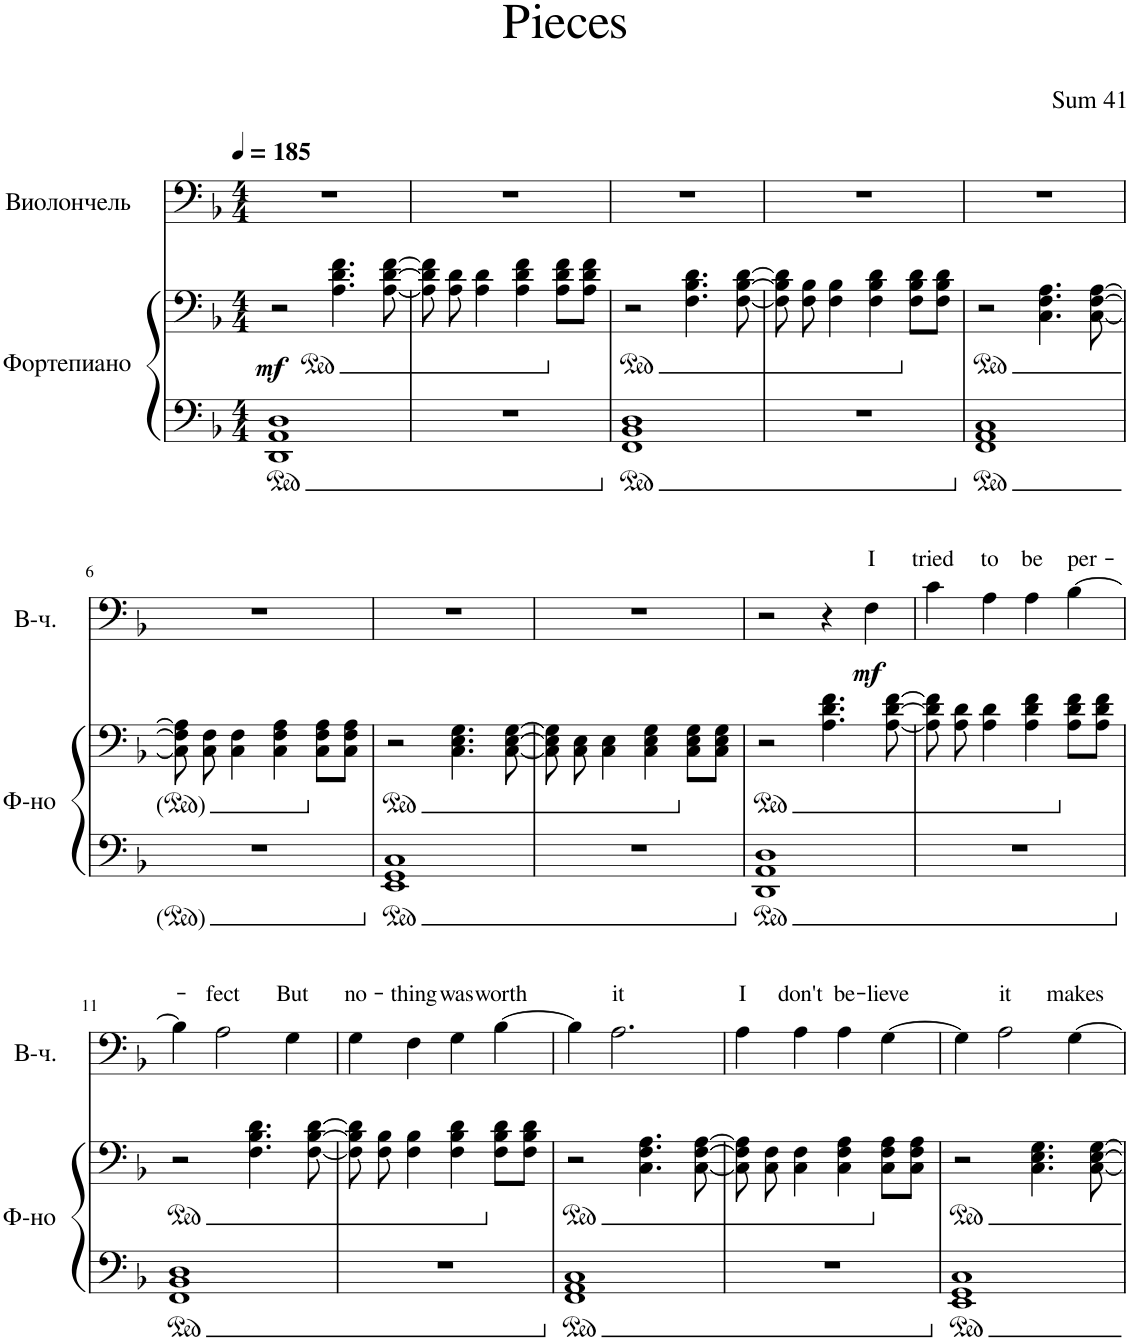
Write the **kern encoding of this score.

**kern	**kern	**dynam	**kern	**text	**dynam
*part2	*part2	*part2	*part1	*part1	*part1
*staff3	*staff2	*staff2/3	*staff1	*staff1	*staff1
*I"Фортепиано	*	*	*I"Виолончель	*	*
*clefF4	*clefF4	*	*clefF4	*	*
*k[b-]	*k[b-]	*	*k[b-]	*	*
*M4/4	*M4/4	*	*M4/4	*	*
*MM185	*MM185	*	*MM185	*	*
*	*ped	*	*	*	*
=1	=1	=1	=1	=1	=1
!	!	!LO:DY:a=2	!	!	!
1DD 1AA 1D	2r	mf	1r	.	.
.	4.A\ 4.d\ 4.f\	.	.	.	.
.	[8A\ [8d\ [8f\	.	.	.	.
=2	=2	=2	=2	=2	=2
1r	8A\] 8d\] 8f\]	.	1r	.	.
.	8A\ 8d\	.	.	.	.
.	4A\ 4d\	.	.	.	.
.	4A\ 4d\ 4f\	.	.	.	.
*	*Xped	*	*	*	*
.	8A\ 8d\ 8f\L	.	.	.	.
.	8A\ 8d\ 8f\J	.	.	.	.
=3	=3	=3	=3	=3	=3
*	*ped	*	*	*	*
1FF 1BB- 1D	2r	.	1r	.	.
.	4.F\ 4.B-\ 4.d\	.	.	.	.
.	[8F\ [8B-\ [8d\	.	.	.	.
=4	=4	=4	=4	=4	=4
1r	8F\] 8B-\] 8d\]	.	1r	.	.
.	8F\ 8B-\	.	.	.	.
.	4F\ 4B-\	.	.	.	.
.	4F\ 4B-\ 4d\	.	.	.	.
*	*Xped	*	*	*	*
.	8F\ 8B-\ 8d\L	.	.	.	.
.	8F\ 8B-\ 8d\J	.	.	.	.
=5	=5	=5	=5	=5	=5
*	*ped	*	*	*	*
1FF 1AA 1C	2r	.	1r	.	.
.	4.C\ 4.F\ 4.A\	.	.	.	.
.	[8C\ [8F\ [8A\	.	.	.	.
!!LO:LB:g=z
=6	=6	=6	=6	=6	=6
1r	8C\] 8F\] 8A\]	.	1r	.	.
.	8C\ 8F\	.	.	.	.
.	4C\ 4F\	.	.	.	.
.	4C\ 4F\ 4A\	.	.	.	.
*	*Xped	*	*	*	*
.	8C\ 8F\ 8A\L	.	.	.	.
.	8C\ 8F\ 8A\J	.	.	.	.
=7	=7	=7	=7	=7	=7
*	*ped	*	*	*	*
1EE 1GG 1C	2r	.	1r	.	.
.	4.C\ 4.E\ 4.G\	.	.	.	.
.	[8C\ [8E\ [8G\	.	.	.	.
=8	=8	=8	=8	=8	=8
1r	8C\] 8E\] 8G\]	.	1r	.	.
.	8C\ 8E\	.	.	.	.
.	4C\ 4E\	.	.	.	.
.	4C\ 4E\ 4G\	.	.	.	.
*	*Xped	*	*	*	*
.	8C\ 8E\ 8G\L	.	.	.	.
.	8C\ 8E\ 8G\J	.	.	.	.
=9	=9	=9	=9	=9	=9
*	*ped	*	*	*	*
1DD 1AA 1D	2r	.	2r	.	.
.	4.A\ 4.d\ 4.f\	.	4r	.	.
!	!	!	!	!LO:LY:a	!LO:DY:b
.	.	.	4F\	I	mf
.	[8A\ [8d\ [8f\	.	.	.	.
=10	=10	=10	=10	=10	=10
!	!	!	!	!LO:LY:a	!
1r	8A\] 8d\] 8f\]	.	4c\	tried	.
.	8A\ 8d\	.	.	.	.
!	!	!	!	!LO:LY:a	!
.	4A\ 4d\	.	4A\	to	.
!	!	!	!	!LO:LY:a	!
.	4A\ 4d\ 4f\	.	4A\	be	.
*	*Xped	*	*	*	*
!	!	!	!	!LO:LY:a	!
.	8A\ 8d\ 8f\L	.	[4B-\	per-	.
.	8A\ 8d\ 8f\J	.	.	.	.
!!LO:LB:g=z
=11	=11	=11	=11	=11	=11
*	*ped	*	*	*	*
1FF 1BB- 1D	2r	.	4B-\]	.	.
!	!	!	!	!LO:LY:a	!
.	.	.	2A\	-fect	.
.	4.F\ 4.B-\ 4.d\	.	.	.	.
!	!	!	!	!LO:LY:a	!
.	.	.	4G\	But	.
.	[8F\ [8B-\ [8d\	.	.	.	.
=12	=12	=12	=12	=12	=12
!	!	!	!	!LO:LY:a	!
1r	8F\] 8B-\] 8d\]	.	4G\	no-	.
.	8F\ 8B-\	.	.	.	.
!	!	!	!	!LO:LY:a	!
.	4F\ 4B-\	.	4F\	-thing	.
!	!	!	!	!LO:LY:a	!
.	4F\ 4B-\ 4d\	.	4G\	was	.
*	*Xped	*	*	*	*
!	!	!	!	!LO:LY:a	!
.	8F\ 8B-\ 8d\L	.	[4B-\	worth	.
.	8F\ 8B-\ 8d\J	.	.	.	.
=13	=13	=13	=13	=13	=13
*	*ped	*	*	*	*
1FF 1AA 1C	2r	.	4B-\]	.	.
!	!	!	!	!LO:LY:a	!
.	.	.	2.A\	it	.
.	4.C\ 4.F\ 4.A\	.	.	.	.
.	[8C\ [8F\ [8A\	.	.	.	.
=14	=14	=14	=14	=14	=14
!	!	!	!	!LO:LY:a	!
1r	8C\] 8F\] 8A\]	.	4A\	I	.
.	8C\ 8F\	.	.	.	.
!	!	!	!	!LO:LY:a	!
.	4C\ 4F\	.	4A\	don't	.
!	!	!	!	!LO:LY:a	!
.	4C\ 4F\ 4A\	.	4A\	be-	.
*	*Xped	*	*	*	*
!	!	!	!	!LO:LY:a	!
.	8C\ 8F\ 8A\L	.	[4G\	-lieve	.
.	8C\ 8F\ 8A\J	.	.	.	.
=15	=15	=15	=15	=15	=15
1EE 1GG 1C	2r	.	4G\]	.	.
!	!	!	!	!LO:LY:a	!
.	.	.	2A\	it	.
.	4.C\ 4.E\ 4.G\	.	.	.	.
!	!	!	!	!LO:LY:a	!
.	.	.	[4G\	makes	.
.	[8C\ [8E\ [8G\	.	.	.	.
=	=	=	=	=	=
*-	*-	*-	*-	*-	*-
